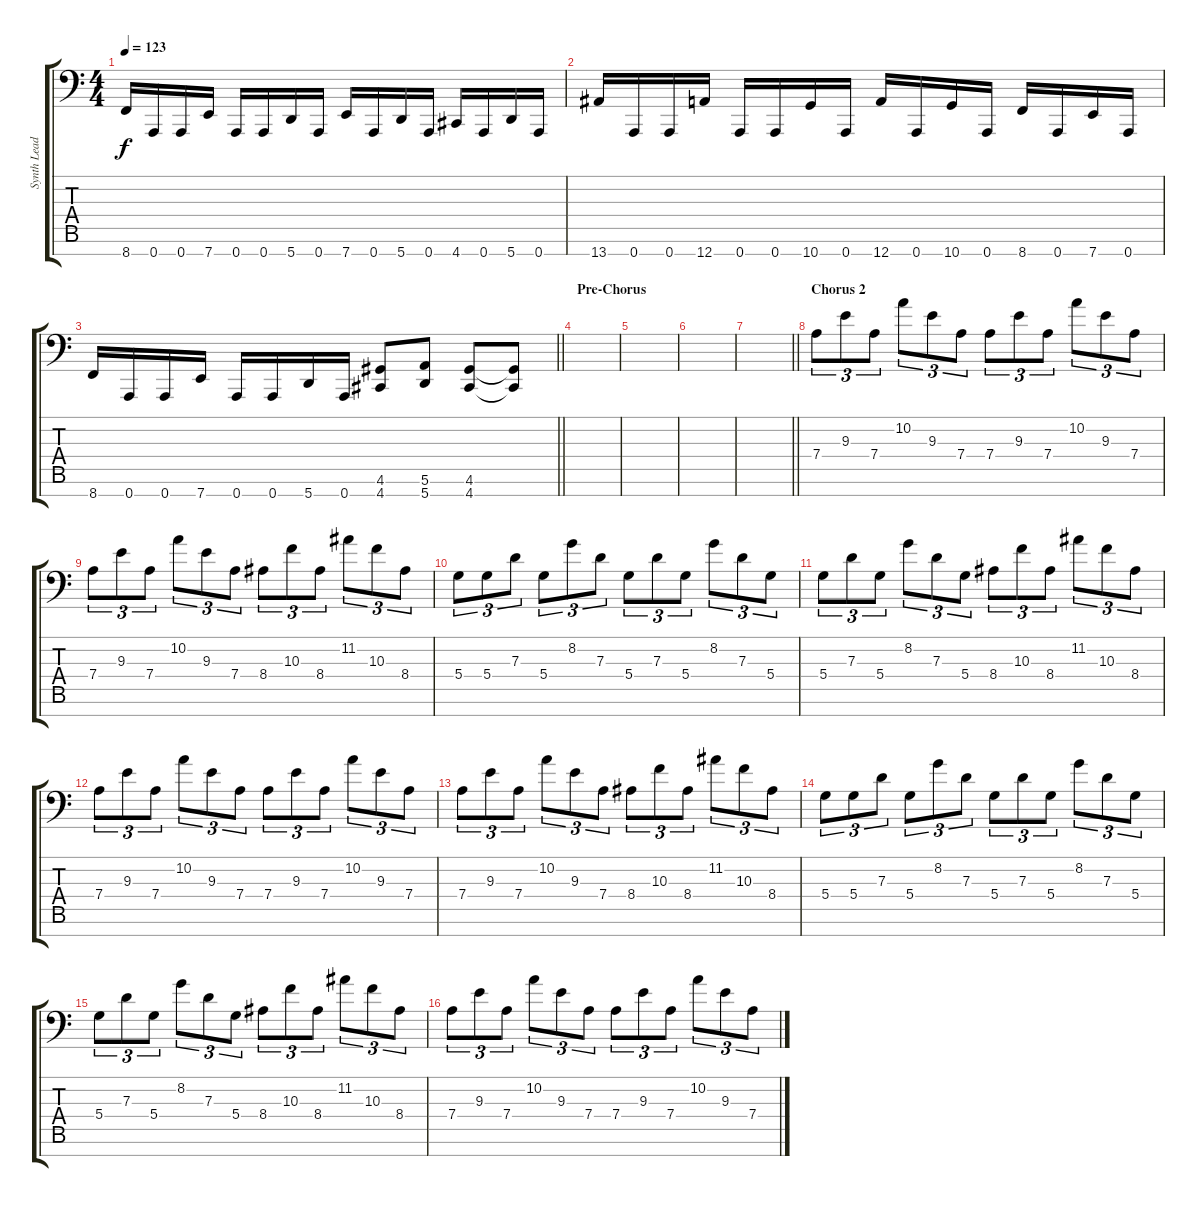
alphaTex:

\track ("Synth Lead" "Synth Lead") {instrument lead2sawtooth}
\staff {score tabs}
\tuning (E4 B3 G3 D3 A2 E2 A1) {hide}
\ts (4 4)
\tempo 123
\clef f4
\ks c
8.7.16{dy f} 0.7.16 0.7.16 7.7.16 0.7.16 0.7.16 5.7.16 0.7.16 7.7.16 0.7.16 5.7.16 0.7.16 4.7.16 0.7.16 5.7.16 0.7.16 |
13.7.16 0.7.16 0.7.16 12.7.16 0.7.16 0.7.16 10.7.16 0.7.16 12.7.16 0.7.16 10.7.16 0.7.16 8.7.16 0.7.16 7.7.16 0.7.16 |
\barLineRight lightlight
8.7.16 0.7.16 0.7.16 7.7.16 0.7.16 0.7.16 5.7.16 0.7.16 (4.6 4.7).8 (5.6 5.7).8 (4.6 4.7).8 (4.6{t} 4.7{t}).8 |
\section ("" "Pre-Chorus")
|
|
|
\barLineRight lightlight
|
\section ("" "Chorus 2")
7.4.8{tu (3 2)} 9.3.8{tu (3 2)} 7.4.8{tu (3 2)} 10.2.8{tu (3 2)} 9.3.8{tu (3 2)} 7.4.8{tu (3 2)} 7.4.8{tu (3 2)} 9.3.8{tu (3 2)} 7.4.8{tu (3 2)} 10.2.8{tu (3 2)} 9.3.8{tu (3 2)} 7.4.8{tu (3 2)} |
7.4.8{tu (3 2)} 9.3.8{tu (3 2)} 7.4.8{tu (3 2)} 10.2.8{tu (3 2)} 9.3.8{tu (3 2)} 7.4.8{tu (3 2)} 8.4.8{tu (3 2)} 10.3.8{tu (3 2)} 8.4.8{tu (3 2)} 11.2.8{tu (3 2)} 10.3.8{tu (3 2)} 8.4.8{tu (3 2)} |
5.4.8{tu (3 2)} 5.4.8{tu (3 2)} 7.3.8{tu (3 2)} 5.4.8{tu (3 2)} 8.2.8{tu (3 2)} 7.3.8{tu (3 2)} 5.4.8{tu (3 2)} 7.3.8{tu (3 2)} 5.4.8{tu (3 2)} 8.2.8{tu (3 2)} 7.3.8{tu (3 2)} 5.4.8{tu (3 2)} |
5.4.8{tu (3 2)} 7.3.8{tu (3 2)} 5.4.8{tu (3 2)} 8.2.8{tu (3 2)} 7.3.8{tu (3 2)} 5.4.8{tu (3 2)} 8.4.8{tu (3 2)} 10.3.8{tu (3 2)} 8.4.8{tu (3 2)} 11.2.8{tu (3 2)} 10.3.8{tu (3 2)} 8.4.8{tu (3 2)} |
7.4.8{tu (3 2)} 9.3.8{tu (3 2)} 7.4.8{tu (3 2)} 10.2.8{tu (3 2)} 9.3.8{tu (3 2)} 7.4.8{tu (3 2)} 7.4.8{tu (3 2)} 9.3.8{tu (3 2)} 7.4.8{tu (3 2)} 10.2.8{tu (3 2)} 9.3.8{tu (3 2)} 7.4.8{tu (3 2)} |
7.4.8{tu (3 2)} 9.3.8{tu (3 2)} 7.4.8{tu (3 2)} 10.2.8{tu (3 2)} 9.3.8{tu (3 2)} 7.4.8{tu (3 2)} 8.4.8{tu (3 2)} 10.3.8{tu (3 2)} 8.4.8{tu (3 2)} 11.2.8{tu (3 2)} 10.3.8{tu (3 2)} 8.4.8{tu (3 2)} |
5.4.8{tu (3 2)} 5.4.8{tu (3 2)} 7.3.8{tu (3 2)} 5.4.8{tu (3 2)} 8.2.8{tu (3 2)} 7.3.8{tu (3 2)} 5.4.8{tu (3 2)} 7.3.8{tu (3 2)} 5.4.8{tu (3 2)} 8.2.8{tu (3 2)} 7.3.8{tu (3 2)} 5.4.8{tu (3 2)} |
5.4.8{tu (3 2)} 7.3.8{tu (3 2)} 5.4.8{tu (3 2)} 8.2.8{tu (3 2)} 7.3.8{tu (3 2)} 5.4.8{tu (3 2)} 8.4.8{tu (3 2)} 10.3.8{tu (3 2)} 8.4.8{tu (3 2)} 11.2.8{tu (3 2)} 10.3.8{tu (3 2)} 8.4.8{tu (3 2)} |
7.4.8{tu (3 2)} 9.3.8{tu (3 2)} 7.4.8{tu (3 2)} 10.2.8{tu (3 2)} 9.3.8{tu (3 2)} 7.4.8{tu (3 2)} 7.4.8{tu (3 2)} 9.3.8{tu (3 2)} 7.4.8{tu (3 2)} 10.2.8{tu (3 2)} 9.3.8{tu (3 2)} 7.4.8{tu (3 2)}
